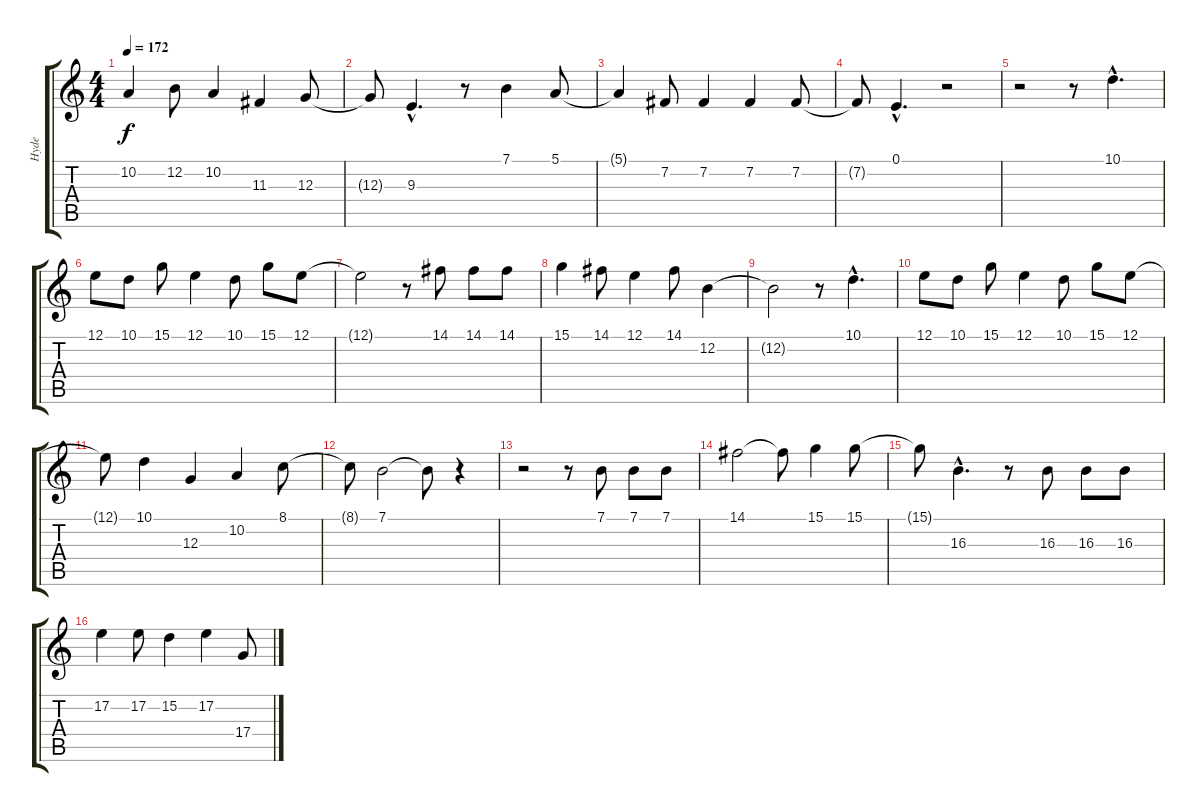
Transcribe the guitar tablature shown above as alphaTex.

\track ("Hyde" "Hyde") {instrument lead1square}
\staff {score tabs}
\tuning (E4 B3 G3 D3 A2 E2) {hide}
\ts (4 4)
\tempo 172
\clef g2
\ks c
10.2.4{dy f} 12.2.8 10.2.4 11.3.4 12.3.8 |
12.3{t}.8 9.3{hac}.4{d} r.8 7.1.4 5.1.8 |
5.1{t}.4 7.2.8 7.2.4 7.2.4 7.2.8 |
7.2{t}.8 0.1{hac}.4{d} r.2 |
r.2 r.8 10.1{hac}.4{d} |
12.1.8 10.1.8 15.1.8 12.1.4 10.1.8 15.1.8 12.1.8 |
12.1{t}.2 r.8 14.1.8 14.1.8 14.1.8 |
15.1.4 14.1.8 12.1.4 14.1.8 12.2.4 |
12.2{t}.2 r.8 10.1{hac}.4{d} |
12.1.8 10.1.8 15.1.8 12.1.4 10.1.8 15.1.8 12.1.8 |
12.1{t}.8 10.1.4 12.3.4 10.2.4 8.1.8 |
8.1{t}.8 7.1.2 7.1{t}.8 r.4 |
r.2 r.8 7.1.8 7.1.8 7.1.8 |
14.1.2 14.1{t}.8 15.1.4 15.1.8 |
15.1{t}.8 16.3{hac}.4{d} r.8 16.3.8 16.3.8 16.3.8 |
17.2.4 17.2.8 15.2.4 17.2.4 17.4.8
